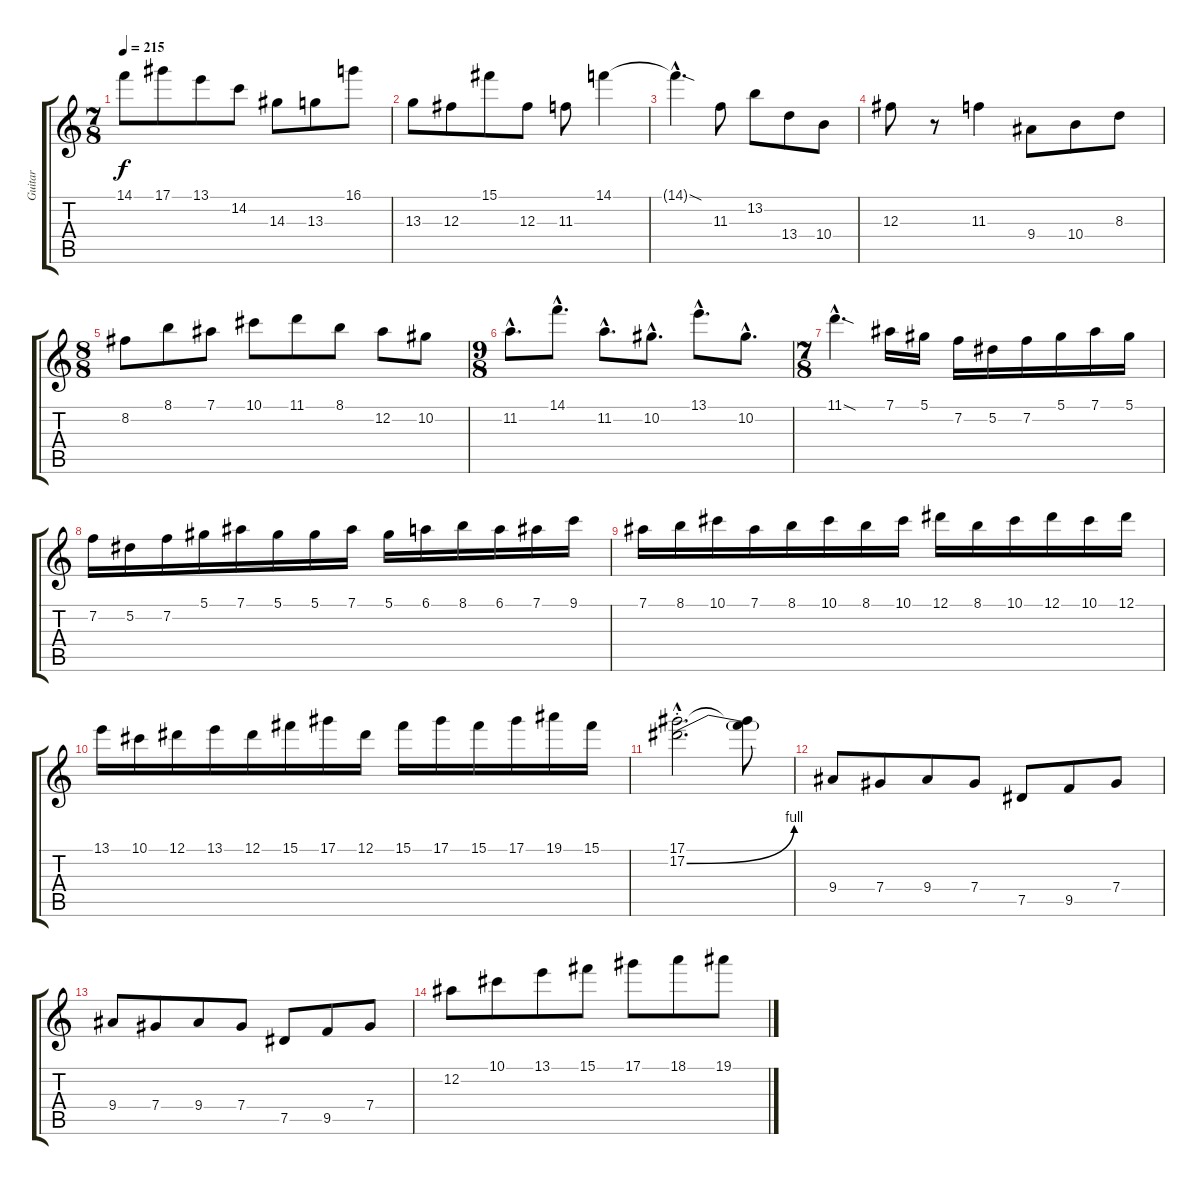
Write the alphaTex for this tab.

\track ("Guitar" "Guitar") {instrument distortionguitar}
\staff {score tabs}
\tuning (Eb4 Bb3 Gb3 Db3 Ab2 Eb2) {hide}
\ts (7 8)
\tempo 215
\clef g2
\ks c
14.1.8{dy f} 17.1.8 13.1.8 14.2.8 14.3.8 13.3.8 16.1.8 |
13.3.8 12.3.8 15.1.8 12.3.8 11.3.8 14.1.4 |
14.1{sod hac t}.4{d} 11.3.8 13.2.8 13.4.8 10.4.8 |
12.3.8 r.8 11.3.4 9.4.8 10.4.8 8.3.8 |
\ts (8 8)
8.2.8 8.1.8 7.1.8 10.1.8 11.1.8 8.1.8 12.2.8 10.2.8 |
\ts (9 8)
11.2{hac}.8{d} 14.1{hac}.8{d} 11.2{hac}.8{d} 10.2{hac}.8{d} 13.1{hac}.8{d} 10.2{hac}.8{d} |
\ts (7 8)
11.1{sod hac}.4{d} 7.1.16 5.1.16 7.2.16 5.2.16 7.2.16 5.1.16 7.1.16 5.1.16 |
7.2.16 5.2.16 7.2.16 5.1.16 7.1.16 5.1.16 5.1.16 7.1.16 5.1.16 6.1.16 8.1.16 6.1.16 7.1.16 9.1.16 |
7.1.16 8.1.16 10.1.16 7.1.16 8.1.16 10.1.16 8.1.16 10.1.16 12.1.16 8.1.16 10.1.16 12.1.16 10.1.16 12.1.16 |
13.1.16 10.1.16 12.1.16 13.1.16 12.1.16 15.1.16 17.1.16 12.1.16 15.1.16 17.1.16 15.1.16 17.1.16 19.1.16 15.1.16 |
(17.1{hac st} 17.2{be (bend 0 0 60 4) hac st}).2{d} (17.1{t} 17.2{t}).8 |
9.4.8 7.4.8 9.4.8 7.4.8 7.5.8 9.5.8 7.4.8 |
9.4.8 7.4.8 9.4.8 7.4.8 7.5.8 9.5.8 7.4.8 |
12.2.8 10.1.8 13.1.8 15.1.8 17.1.8 18.1.8 19.1.8
